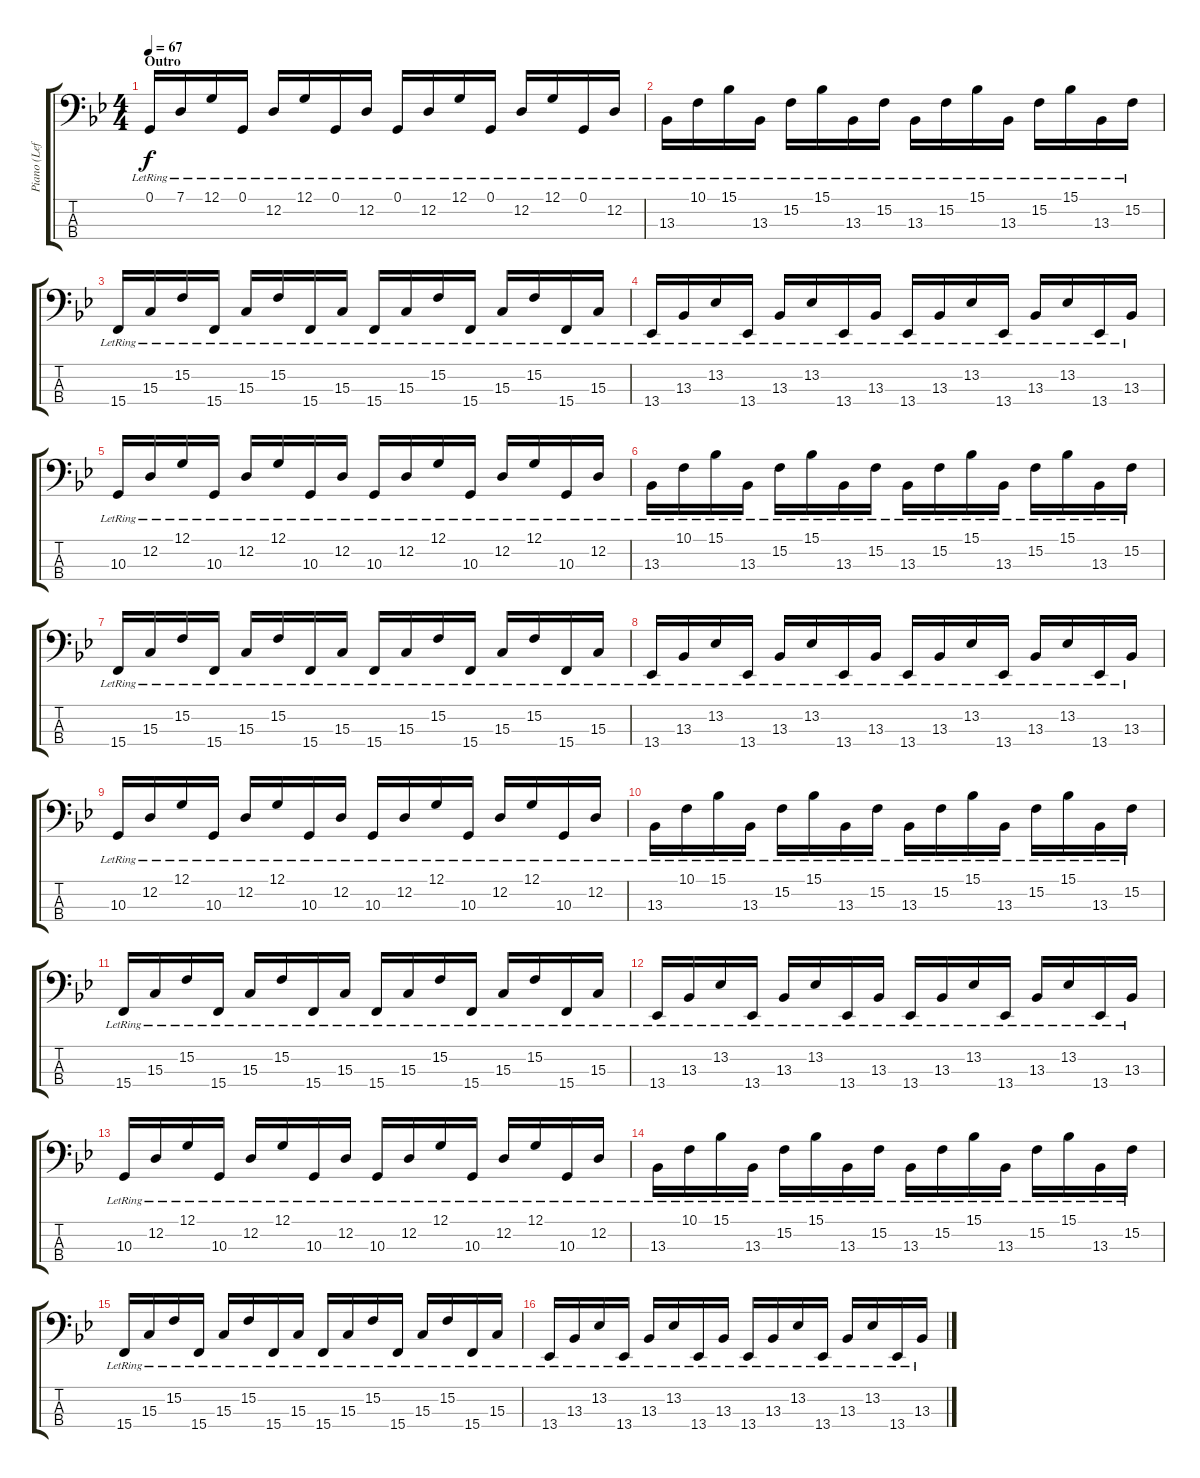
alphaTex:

\track ("Piano (Left Hand)" "Piano (Lef") {instrument acousticgrandpiano}
\staff {score tabs}
\tuning (G2 D2 A1 D1) {hide}
\ts (4 4)
\section ("" "Outro")
\tempo 67
\clef f4
\ks bb
0.1{lr}.16{dy f} 7.1{lr}.16 12.1{lr}.16 0.1{lr}.16 12.2{lr}.16 12.1{lr}.16 0.1{lr}.16 12.2{lr}.16 0.1{lr}.16 12.2{lr}.16 12.1{lr}.16 0.1{lr}.16 12.2{lr}.16 12.1{lr}.16 0.1{lr}.16 12.2{lr}.16 |
13.3{lr}.16 10.1{lr}.16 15.1{lr}.16 13.3{lr}.16 15.2{lr}.16 15.1{lr}.16 13.3{lr}.16 15.2{lr}.16 13.3{lr}.16 15.2{lr}.16 15.1{lr}.16 13.3{lr}.16 15.2{lr}.16 15.1{lr}.16 13.3{lr}.16 15.2{lr}.16 |
15.4{lr}.16 15.3{lr}.16 15.2{lr}.16 15.4{lr}.16 15.3{lr}.16 15.2{lr}.16 15.4{lr}.16 15.3{lr}.16 15.4{lr}.16 15.3{lr}.16 15.2{lr}.16 15.4{lr}.16 15.3{lr}.16 15.2{lr}.16 15.4{lr}.16 15.3{lr}.16 |
13.4{lr}.16 13.3{lr}.16 13.2{lr}.16 13.4{lr}.16 13.3{lr}.16 13.2{lr}.16 13.4{lr}.16 13.3{lr}.16 13.4{lr}.16 13.3{lr}.16 13.2{lr}.16 13.4{lr}.16 13.3{lr}.16 13.2{lr}.16 13.4{lr}.16 13.3{lr}.16 |
10.3{lr}.16 12.2{lr}.16 12.1{lr}.16 10.3{lr}.16 12.2{lr}.16 12.1{lr}.16 10.3{lr}.16 12.2{lr}.16 10.3{lr}.16 12.2{lr}.16 12.1{lr}.16 10.3{lr}.16 12.2{lr}.16 12.1{lr}.16 10.3{lr}.16 12.2{lr}.16 |
13.3{lr}.16 10.1{lr}.16 15.1{lr}.16 13.3{lr}.16 15.2{lr}.16 15.1{lr}.16 13.3{lr}.16 15.2{lr}.16 13.3{lr}.16 15.2{lr}.16 15.1{lr}.16 13.3{lr}.16 15.2{lr}.16 15.1{lr}.16 13.3{lr}.16 15.2{lr}.16 |
15.4{lr}.16 15.3{lr}.16 15.2{lr}.16 15.4{lr}.16 15.3{lr}.16 15.2{lr}.16 15.4{lr}.16 15.3{lr}.16 15.4{lr}.16 15.3{lr}.16 15.2{lr}.16 15.4{lr}.16 15.3{lr}.16 15.2{lr}.16 15.4{lr}.16 15.3{lr}.16 |
13.4{lr}.16 13.3{lr}.16 13.2{lr}.16 13.4{lr}.16 13.3{lr}.16 13.2{lr}.16 13.4{lr}.16 13.3{lr}.16 13.4{lr}.16 13.3{lr}.16 13.2{lr}.16 13.4{lr}.16 13.3{lr}.16 13.2{lr}.16 13.4{lr}.16 13.3{lr}.16 |
10.3{lr}.16 12.2{lr}.16 12.1{lr}.16 10.3{lr}.16 12.2{lr}.16 12.1{lr}.16 10.3{lr}.16 12.2{lr}.16 10.3{lr}.16 12.2{lr}.16 12.1{lr}.16 10.3{lr}.16 12.2{lr}.16 12.1{lr}.16 10.3{lr}.16 12.2{lr}.16 |
13.3{lr}.16 10.1{lr}.16 15.1{lr}.16 13.3{lr}.16 15.2{lr}.16 15.1{lr}.16 13.3{lr}.16 15.2{lr}.16 13.3{lr}.16 15.2{lr}.16 15.1{lr}.16 13.3{lr}.16 15.2{lr}.16 15.1{lr}.16 13.3{lr}.16 15.2{lr}.16 |
15.4{lr}.16 15.3{lr}.16 15.2{lr}.16 15.4{lr}.16 15.3{lr}.16 15.2{lr}.16 15.4{lr}.16 15.3{lr}.16 15.4{lr}.16 15.3{lr}.16 15.2{lr}.16 15.4{lr}.16 15.3{lr}.16 15.2{lr}.16 15.4{lr}.16 15.3{lr}.16 |
13.4{lr}.16 13.3{lr}.16 13.2{lr}.16 13.4{lr}.16 13.3{lr}.16 13.2{lr}.16 13.4{lr}.16 13.3{lr}.16 13.4{lr}.16 13.3{lr}.16 13.2{lr}.16 13.4{lr}.16 13.3{lr}.16 13.2{lr}.16 13.4{lr}.16 13.3{lr}.16 |
10.3{lr}.16 12.2{lr}.16 12.1{lr}.16 10.3{lr}.16 12.2{lr}.16 12.1{lr}.16 10.3{lr}.16 12.2{lr}.16 10.3{lr}.16 12.2{lr}.16 12.1{lr}.16 10.3{lr}.16 12.2{lr}.16 12.1{lr}.16 10.3{lr}.16 12.2{lr}.16 |
13.3{lr}.16 10.1{lr}.16 15.1{lr}.16 13.3{lr}.16 15.2{lr}.16 15.1{lr}.16 13.3{lr}.16 15.2{lr}.16 13.3{lr}.16 15.2{lr}.16 15.1{lr}.16 13.3{lr}.16 15.2{lr}.16 15.1{lr}.16 13.3{lr}.16 15.2{lr}.16 |
15.4{lr}.16 15.3{lr}.16 15.2{lr}.16 15.4{lr}.16 15.3{lr}.16 15.2{lr}.16 15.4{lr}.16 15.3{lr}.16 15.4{lr}.16 15.3{lr}.16 15.2{lr}.16 15.4{lr}.16 15.3{lr}.16 15.2{lr}.16 15.4{lr}.16 15.3{lr}.16 |
13.4{lr}.16 13.3{lr}.16 13.2{lr}.16 13.4{lr}.16 13.3{lr}.16 13.2{lr}.16 13.4{lr}.16 13.3{lr}.16 13.4{lr}.16 13.3{lr}.16 13.2{lr}.16 13.4{lr}.16 13.3{lr}.16 13.2{lr}.16 13.4{lr}.16 13.3{lr}.16
